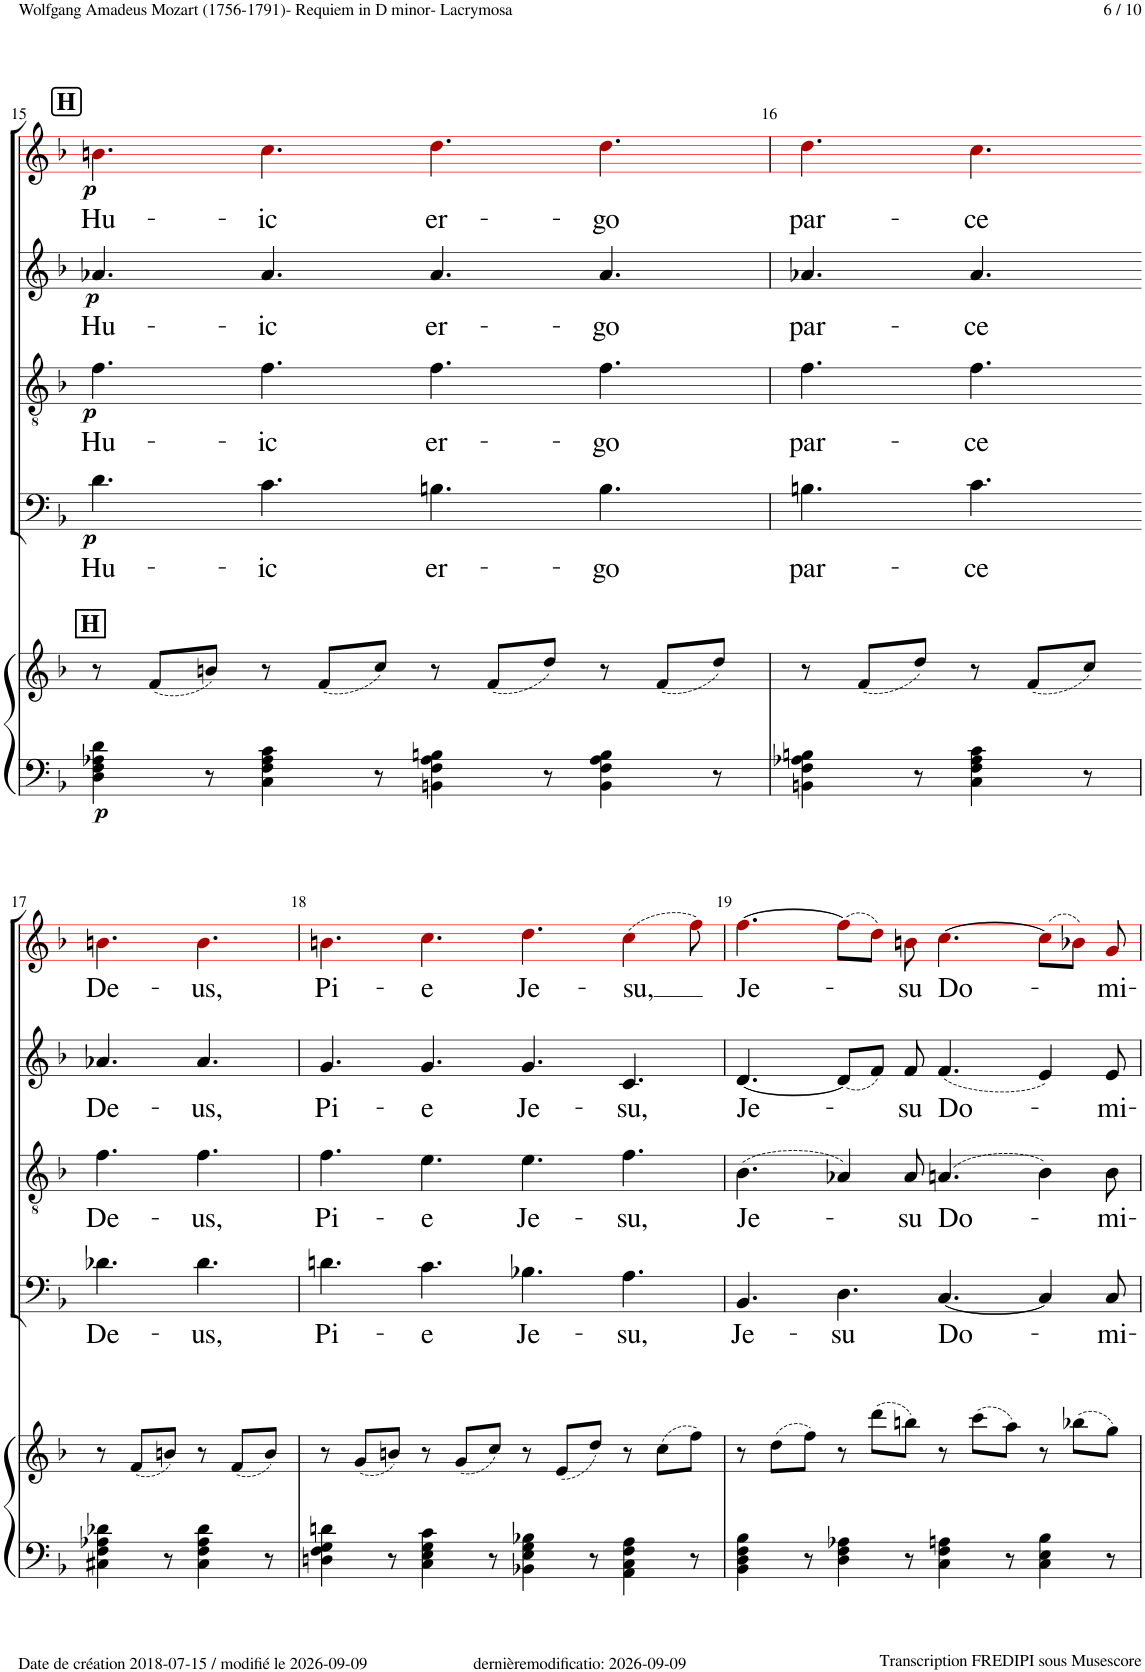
**kern	**kern	**dynam	**kern	**text	**dynam	**kern	**text	**dynam	**kern	**text	**dynam	**kern	**text	**dynam
*part5	*part5	*part5	*part4	*part4	*part4	*part3	*part3	*part3	*part2	*part2	*part2	*part1	*part1	*part1
*staff6	*staff5	*staff5/6	*staff4	*staff4	*staff4	*staff3	*staff3	*staff3	*staff2	*staff2	*staff2	*staff1	*staff1	*staff1
*I"Piano	*	*	*I"Bass	*	*	*I"Tenor	*	*	*I"Alto	*	*	*I"Soprano	*	*
*I'Pno	*	*	*	*	*	*	*	*	*	*	*	*	*	*
!!LO:PB:g=z
*clefF4	*clefG2	*	*clefF4	*	*	*clefGv2	*	*	*clefG2	*	*	*clefG2	*	*
*	*	*	*	*	*	*	*	*	*	*	*	*ITrd1c2	*	*
*k[b-]	*k[b-]	*	*k[b-]	*	*	*k[b-]	*	*	*k[b-]	*	*	*k[b-]	*	*
*M12/8	*M12/8	*	*M12/8	*	*	*M12/8	*	*	*M12/8	*	*	*M12/8	*	*
!!LO:REH:place=s1:a:B:cj:fs=14:t=H
=15	=15	=15	=15	=15	=15	=15	=15	=15	=15	=15	=15	=15	=15	=15
!	!LO:TX:a:B:t=H	!	!	!	!	!	!	!	!	!	!	!	!	!
!	!	!LO:DY:b=2	!	!LO:LY:b	!LO:DY:b	!	!LO:LY:b	!LO:DY:b	!	!LO:LY:b	!LO:DY:b	!	!LO:LY:b	!LO:DY:b
4D\ 4F\ 4A-X\ 4d\	8r	p	4.d!\	Hu-	p	4.f!\	Hu-	p	4.a-X!/	Hu-	p	4.bn!i\	Hu-	p
.	(8f/L	.	.	.	.	.	.	.	.	.	.	.	.	.
8r	8bn/J)	.	.	.	.	.	.	.	.	.	.	.	.	.
!	!	!	!	!LO:LY:b	!	!	!LO:LY:b	!	!	!LO:LY:b	!	!	!LO:LY:b	!
4C\ 4F\ 4A-\ 4c\	8r	.	4.c!\	-ic	.	4.f!\	-ic	.	4.a-!/	-ic	.	4.cc!i\	-ic	.
.	(8f/L	.	.	.	.	.	.	.	.	.	.	.	.	.
8r	8cc/J)	.	.	.	.	.	.	.	.	.	.	.	.	.
!	!	!	!	!LO:LY:b	!	!	!LO:LY:b	!	!	!LO:LY:b	!	!	!LO:LY:b	!
4BBn\ 4F\ 4A-\ 4Bn\	8r	.	4.Bn!\	er-	.	4.f!\	er-	.	4.a-!/	er-	.	4.dd!i\	er-	.
.	(8f/L	.	.	.	.	.	.	.	.	.	.	.	.	.
8r	8dd/J)	.	.	.	.	.	.	.	.	.	.	.	.	.
!	!	!	!	!LO:LY:b	!	!	!LO:LY:b	!	!	!LO:LY:b	!	!	!LO:LY:b	!
4BB\ 4F\ 4A-\ 4B\	8r	.	4.B!\	-go	.	4.f!\	-go	.	4.a-!/	-go	.	4.dd!i\	-go	.
.	(8f/L	.	.	.	.	.	.	.	.	.	.	.	.	.
8r	8dd/J)	.	.	.	.	.	.	.	.	.	.	.	.	.
=16	=16	=16	=16	=16	=16	=16	=16	=16	=16	=16	=16	=16	=16	=16
!	!	!	!	!LO:LY:b	!	!	!LO:LY:b	!	!	!LO:LY:b	!	!	!LO:LY:b	!
4BBn\ 4F\ 4A-X\ 4Bn\	8r	.	4.Bn!\	par-	.	4.f!\	par-	.	4.a-X!/	par-	.	4.dd!i\	par-	.
.	(8f/L	.	.	.	.	.	.	.	.	.	.	.	.	.
8r	8dd/J)	.	.	.	.	.	.	.	.	.	.	.	.	.
!	!	!	!	!LO:LY:b	!	!	!LO:LY:b	!	!	!LO:LY:b	!	!	!LO:LY:b	!
4C\ 4F\ 4A-\ 4c\	8r	.	4.c!\	-ce	.	4.f!\	-ce	.	4.a-!/	-ce	.	4.cc!i\	-ce	.
.	(8f/L	.	.	.	.	.	.	.	.	.	.	.	.	.
8r	8cc/J)	.	.	.	.	.	.	.	.	.	.	.	.	.
!!LO:LB:g=z
=17-	=17-	=17-	=17-	=17-	=17-	=17-	=17-	=17-	=17-	=17-	=17-	=17-	=17-	=17-
!	!	!	!	!LO:LY:b	!	!	!LO:LY:b	!	!	!LO:LY:b	!	!	!LO:LY:b	!
4C#X\ 4F\ 4A-X\ 4d-X\	8r	.	4.d-X,!\	De-	.	4.f,!\	De-	.	4.a-X,!/	De-	.	4.bn,!i\	De-	.
.	(8f/L	.	.	.	.	.	.	.	.	.	.	.	.	.
8r	8bn/J)	.	.	.	.	.	.	.	.	.	.	.	.	.
!	!	!	!	!LO:LY:b	!	!	!LO:LY:b	!	!	!LO:LY:b	!	!	!LO:LY:b	!
4C#\ 4F\ 4A-\ 4d-\	8r	.	4.d-,!\	-us,	.	4.f,!\	-us,	.	4.a-,!/	-us,	.	4.b,!i\	-us,	.
.	(8f/L	.	.	.	.	.	.	.	.	.	.	.	.	.
8r	8b/J)	.	.	.	.	.	.	.	.	.	.	.	.	.
=18	=18	=18	=18	=18	=18	=18	=18	=18	=18	=18	=18	=18	=18	=18
!	!	!	!	!LO:LY:b	!	!	!LO:LY:b	!	!	!LO:LY:b	!	!	!LO:LY:b	!
4Dn\ 4F\ 4G\ 4dn\	8r	.	4.dn!\	Pi-	.	4.f!\	Pi-	.	4.g!/	Pi-	.	4.bn!i\	Pi-	.
.	(8g/L	.	.	.	.	.	.	.	.	.	.	.	.	.
8r	8bn/J)	.	.	.	.	.	.	.	.	.	.	.	.	.
!	!	!	!	!LO:LY:b	!	!	!LO:LY:b	!	!	!LO:LY:b	!	!	!LO:LY:b	!
4C\ 4E\ 4G\ 4c\	8r	.	4.c!\	-e	.	4.e!\	-e	.	4.g!/	-e	.	4.cc!i\	-e	.
.	(8g/L	.	.	.	.	.	.	.	.	.	.	.	.	.
8r	8cc/J)	.	.	.	.	.	.	.	.	.	.	.	.	.
!	!	!	!	!LO:LY:b	!	!	!LO:LY:b	!	!	!LO:LY:b	!	!	!LO:LY:b	!
4BB-X\ 4E\ 4G\ 4B-X\	8r	.	4.B-X!\	Je-	.	4.e!\	Je-	.	4.g!/	Je-	.	4.dd!i\	Je-	.
.	(8e/L	.	.	.	.	.	.	.	.	.	.	.	.	.
8r	8dd/J)	.	.	.	.	.	.	.	.	.	.	.	.	.
!	!	!	!	!LO:LY:b	!	!	!LO:LY:b	!	!	!LO:LY:b	!	!	!LO:LY:b	!
4AA\ 4C\ 4F\ 4A\	8r	.	4.A!\	-su,	.	4.f!\	-su,	.	4.c!/	-su,	.	(4cc!i\	-su,	.
.	(8cc\L	.	.	.	.	.	.	.	.	.	.	.	.	.
8r	8ff\J)	.	.	.	.	.	.	.	.	.	.	8ff!i\)	.	.
=19	=19	=19	=19	=19	=19	=19	=19	=19	=19	=19	=19	=19	=19	=19
!	!	!	!	!LO:LY:b	!	!	!LO:LY:b	!	!	!LO:LY:b	!	!	!LO:LY:b	!
4BB-\ 4D\ 4F\ 4B-\	8r	.	4.BB-!/	Je-	.	(4.B-!\	Je-	.	[4.d!/	Je-	.	[4.ff!i\	Je-	.
.	(8dd\L	.	.	.	.	.	.	.	.	.	.	.	.	.
8r	8ff\J)	.	.	.	.	.	.	.	.	.	.	.	.	.
!	!	!	!	!LO:LY:b	!	!	!	!	!	!	!	!	!	!
4D\ 4F\ 4A-X\	8r	.	4.D!\	-su	.	4A-X!/)	.	.	(8d!/L]	.	.	(8ff!i\L]	.	.
.	(8ddd\L	.	.	.	.	.	.	.	8f!/J)	.	.	8dd!i\J)	.	.
!	!	!	!	!	!	!	!LO:LY:b	!	!	!LO:LY:b	!	!	!LO:LY:b	!
8r	8bbn\J)	.	.	.	.	8A-!/	-su	.	8f!/	-su	.	8bn!i\	-su	.
!	!	!	!	!LO:LY:b	!	!	!LO:LY:b	!	!	!LO:LY:b	!	!	!LO:LY:b	!
4C\ 4F\ 4An\	8r	.	[4.C!/	Do-	.	(4.An!/	Do-	.	(4.f!/	Do-	.	[4.cc!i\	Do-	.
.	(8ccc\L	.	.	.	.	.	.	.	.	.	.	.	.	.
8r	8aa\J)	.	.	.	.	.	.	.	.	.	.	.	.	.
4C\ 4E\ 4B-\	8r	.	4C!/]	.	.	4B-!\)	.	.	4e!/)	.	.	(8cc!i\L]	.	.
.	(8bb-X\L	.	.	.	.	.	.	.	.	.	.	8b-X!i\J)	.	.
!	!	!	!	!LO:LY:b	!	!	!LO:LY:b	!	!	!LO:LY:b	!	!	!LO:LY:b	!
8r	8gg\J)	.	8C!/	-mi-	.	8B-!\	-mi-	.	8e!/	-mi-	.	8g!i/	-mi-	.
=	=	=	=	=	=	=	=	=	=	=	=	=	=	=
*-	*-	*-	*-	*-	*-	*-	*-	*-	*-	*-	*-	*-	*-	*-
